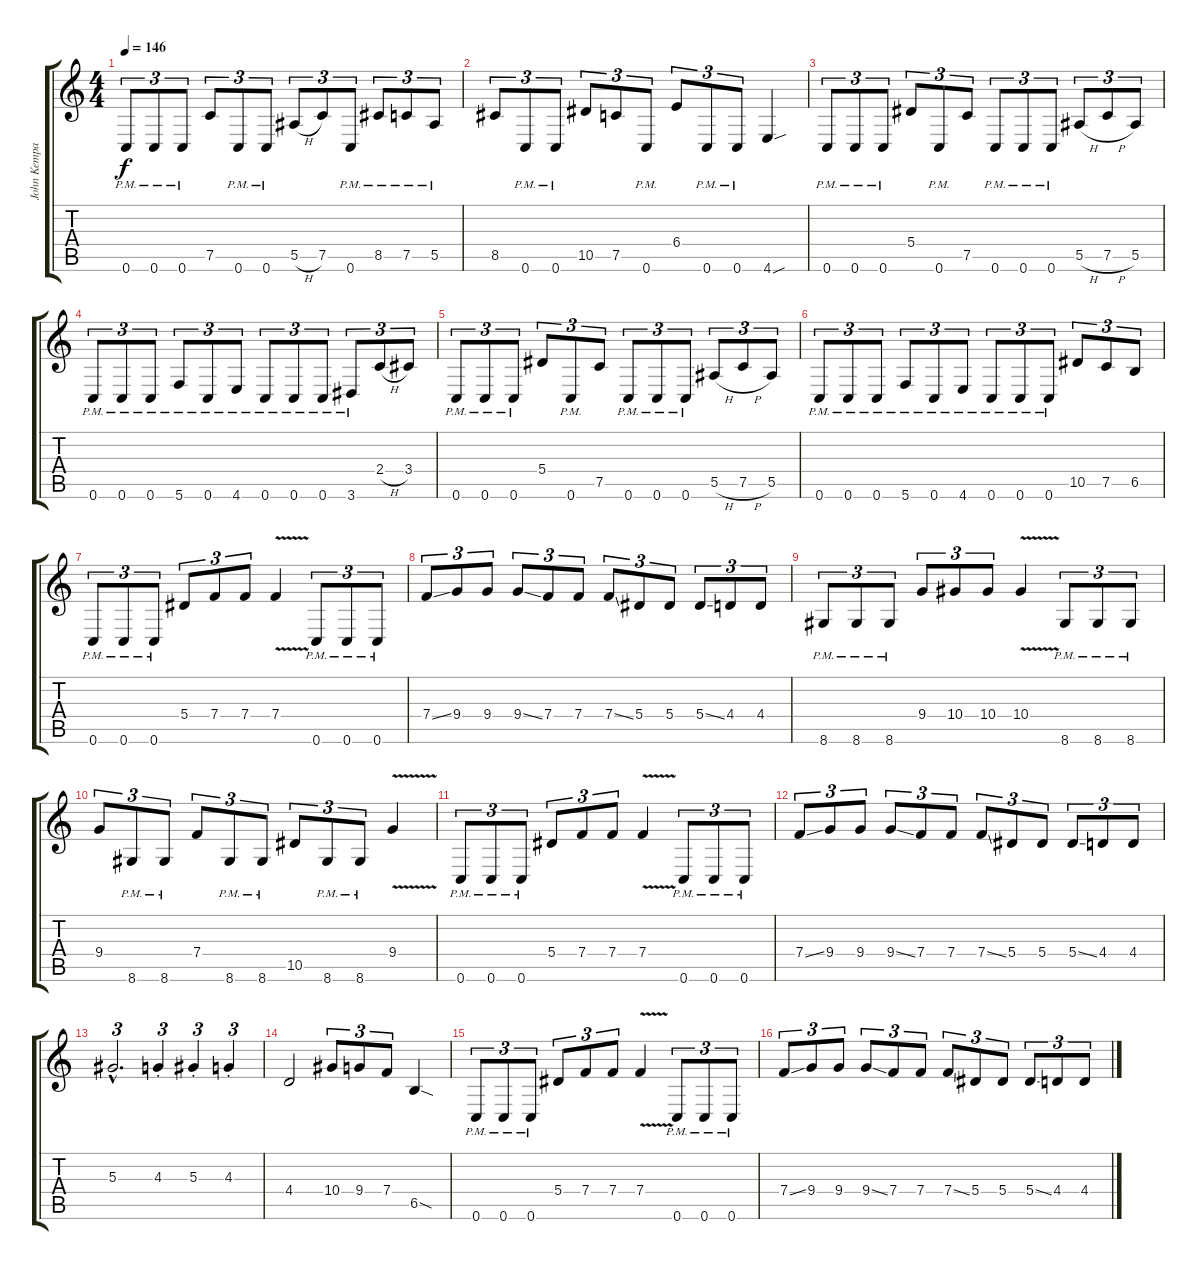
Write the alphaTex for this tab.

\track ("John Kempainen (Guitar)" "John Kempa") {instrument distortionguitar}
\staff {score tabs}
\tuning (C4 G3 Eb3 Bb2 F2 C2) {hide}
\ts (4 4)
\tempo 146
\clef g2
\ks c
0.6{pm}.8{tu (3 2) dy f} 0.6{pm}.8{tu (3 2)} 0.6{pm}.8{tu (3 2)} 7.5.8{tu (3 2)} 0.6{pm}.8{tu (3 2)} 0.6{pm}.8{tu (3 2)} 5.5{h}.8{tu (3 2)} 7.5.8{tu (3 2)} 0.6{pm}.8{tu (3 2)} 8.5{pm}.8{tu (3 2)} 7.5{pm}.8{tu (3 2)} 5.5{pm}.8{tu (3 2)} |
8.5.8{tu (3 2)} 0.6{pm}.8{tu (3 2)} 0.6{pm}.8{tu (3 2)} 10.5.8{tu (3 2)} 7.5.8{tu (3 2)} 0.6{pm}.8{tu (3 2)} 6.4.8{tu (3 2)} 0.6{pm}.8{tu (3 2)} 0.6{pm}.8{tu (3 2)} 4.6{sou}.4 |
0.6{pm}.8{tu (3 2)} 0.6{pm}.8{tu (3 2)} 0.6{pm}.8{tu (3 2)} 5.4.8{tu (3 2)} 0.6{pm}.8{tu (3 2)} 7.5.8{tu (3 2)} 0.6{pm}.8{tu (3 2)} 0.6{pm}.8{tu (3 2)} 0.6{pm}.8{tu (3 2)} 5.5{h}.8{tu (3 2)} 7.5{h}.8{tu (3 2)} 5.5.8{tu (3 2)} |
0.6{pm}.8{tu (3 2)} 0.6{pm}.8{tu (3 2)} 0.6{pm}.8{tu (3 2)} 5.6{pm}.8{tu (3 2)} 0.6{pm}.8{tu (3 2)} 4.6{pm}.8{tu (3 2)} 0.6{pm}.8{tu (3 2)} 0.6{pm}.8{tu (3 2)} 0.6{pm}.8{tu (3 2)} 3.6{pm}.8{tu (3 2)} 2.4{h}.8{tu (3 2)} 3.4.8{tu (3 2)} |
0.6{pm}.8{tu (3 2)} 0.6{pm}.8{tu (3 2)} 0.6{pm}.8{tu (3 2)} 5.4.8{tu (3 2)} 0.6{pm}.8{tu (3 2)} 7.5.8{tu (3 2)} 0.6{pm}.8{tu (3 2)} 0.6{pm}.8{tu (3 2)} 0.6{pm}.8{tu (3 2)} 5.5{h}.8{tu (3 2)} 7.5{h}.8{tu (3 2)} 5.5.8{tu (3 2)} |
0.6{pm}.8{tu (3 2)} 0.6{pm}.8{tu (3 2)} 0.6{pm}.8{tu (3 2)} 5.6{pm}.8{tu (3 2)} 0.6{pm}.8{tu (3 2)} 4.6{pm}.8{tu (3 2)} 0.6{pm}.8{tu (3 2)} 0.6{pm}.8{tu (3 2)} 0.6{pm}.8{tu (3 2)} 10.5.8{tu (3 2)} 7.5.8{tu (3 2)} 6.5.8{tu (3 2)} |
0.6{pm}.8{tu (3 2)} 0.6{pm}.8{tu (3 2)} 0.6{pm}.8{tu (3 2)} 5.4.8{tu (3 2)} 7.4.8{tu (3 2)} 7.4.8{tu (3 2)} 7.4{v}.4 0.6{pm}.8{tu (3 2)} 0.6{pm}.8{tu (3 2)} 0.6{pm}.8{tu (3 2)} |
7.4{ss}.8{tu (3 2)} 9.4.8{tu (3 2)} 9.4.8{tu (3 2)} 9.4{ss}.8{tu (3 2)} 7.4.8{tu (3 2)} 7.4.8{tu (3 2)} 7.4{ss}.8{tu (3 2)} 5.4.8{tu (3 2)} 5.4.8{tu (3 2)} 5.4{ss}.8{tu (3 2)} 4.4.8{tu (3 2)} 4.4.8{tu (3 2)} |
8.6{pm}.8{tu (3 2)} 8.6{pm}.8{tu (3 2)} 8.6{pm}.8{tu (3 2)} 9.4.8{tu (3 2)} 10.4.8{tu (3 2)} 10.4.8{tu (3 2)} 10.4{v}.4 8.6{pm}.8{tu (3 2)} 8.6{pm}.8{tu (3 2)} 8.6{pm}.8{tu (3 2)} |
9.4.8{tu (3 2)} 8.6{pm}.8{tu (3 2)} 8.6{pm}.8{tu (3 2)} 7.4.8{tu (3 2)} 8.6{pm}.8{tu (3 2)} 8.6{pm}.8{tu (3 2)} 10.5.8{tu (3 2)} 8.6{pm}.8{tu (3 2)} 8.6{pm}.8{tu (3 2)} 9.4{v}.4 |
0.6{pm}.8{tu (3 2)} 0.6{pm}.8{tu (3 2)} 0.6{pm}.8{tu (3 2)} 5.4.8{tu (3 2)} 7.4.8{tu (3 2)} 7.4.8{tu (3 2)} 7.4{v}.4 0.6{pm}.8{tu (3 2)} 0.6{pm}.8{tu (3 2)} 0.6{pm}.8{tu (3 2)} |
7.4{ss}.8{tu (3 2)} 9.4.8{tu (3 2)} 9.4.8{tu (3 2)} 9.4{ss}.8{tu (3 2)} 7.4.8{tu (3 2)} 7.4.8{tu (3 2)} 7.4{ss}.8{tu (3 2)} 5.4.8{tu (3 2)} 5.4.8{tu (3 2)} 5.4{ss}.8{tu (3 2)} 4.4.8{tu (3 2)} 4.4.8{tu (3 2)} |
5.3{hac}.2{d tu (3 2)} 4.3{st}.4{tu (3 2)} 5.3{st}.4{tu (3 2)} 4.3{st}.4{tu (3 2)} |
4.4.2 10.4.8{tu (3 2)} 9.4.8{tu (3 2)} 7.4.8{tu (3 2)} 6.5{sod}.4 |
0.6{pm}.8{tu (3 2)} 0.6{pm}.8{tu (3 2)} 0.6{pm}.8{tu (3 2)} 5.4.8{tu (3 2)} 7.4.8{tu (3 2)} 7.4.8{tu (3 2)} 7.4{v}.4 0.6{pm}.8{tu (3 2)} 0.6{pm}.8{tu (3 2)} 0.6{pm}.8{tu (3 2)} |
7.4{ss}.8{tu (3 2)} 9.4.8{tu (3 2)} 9.4.8{tu (3 2)} 9.4{ss}.8{tu (3 2)} 7.4.8{tu (3 2)} 7.4.8{tu (3 2)} 7.4{ss}.8{tu (3 2)} 5.4.8{tu (3 2)} 5.4.8{tu (3 2)} 5.4{ss}.8{tu (3 2)} 4.4.8{tu (3 2)} 4.4.8{tu (3 2)}
